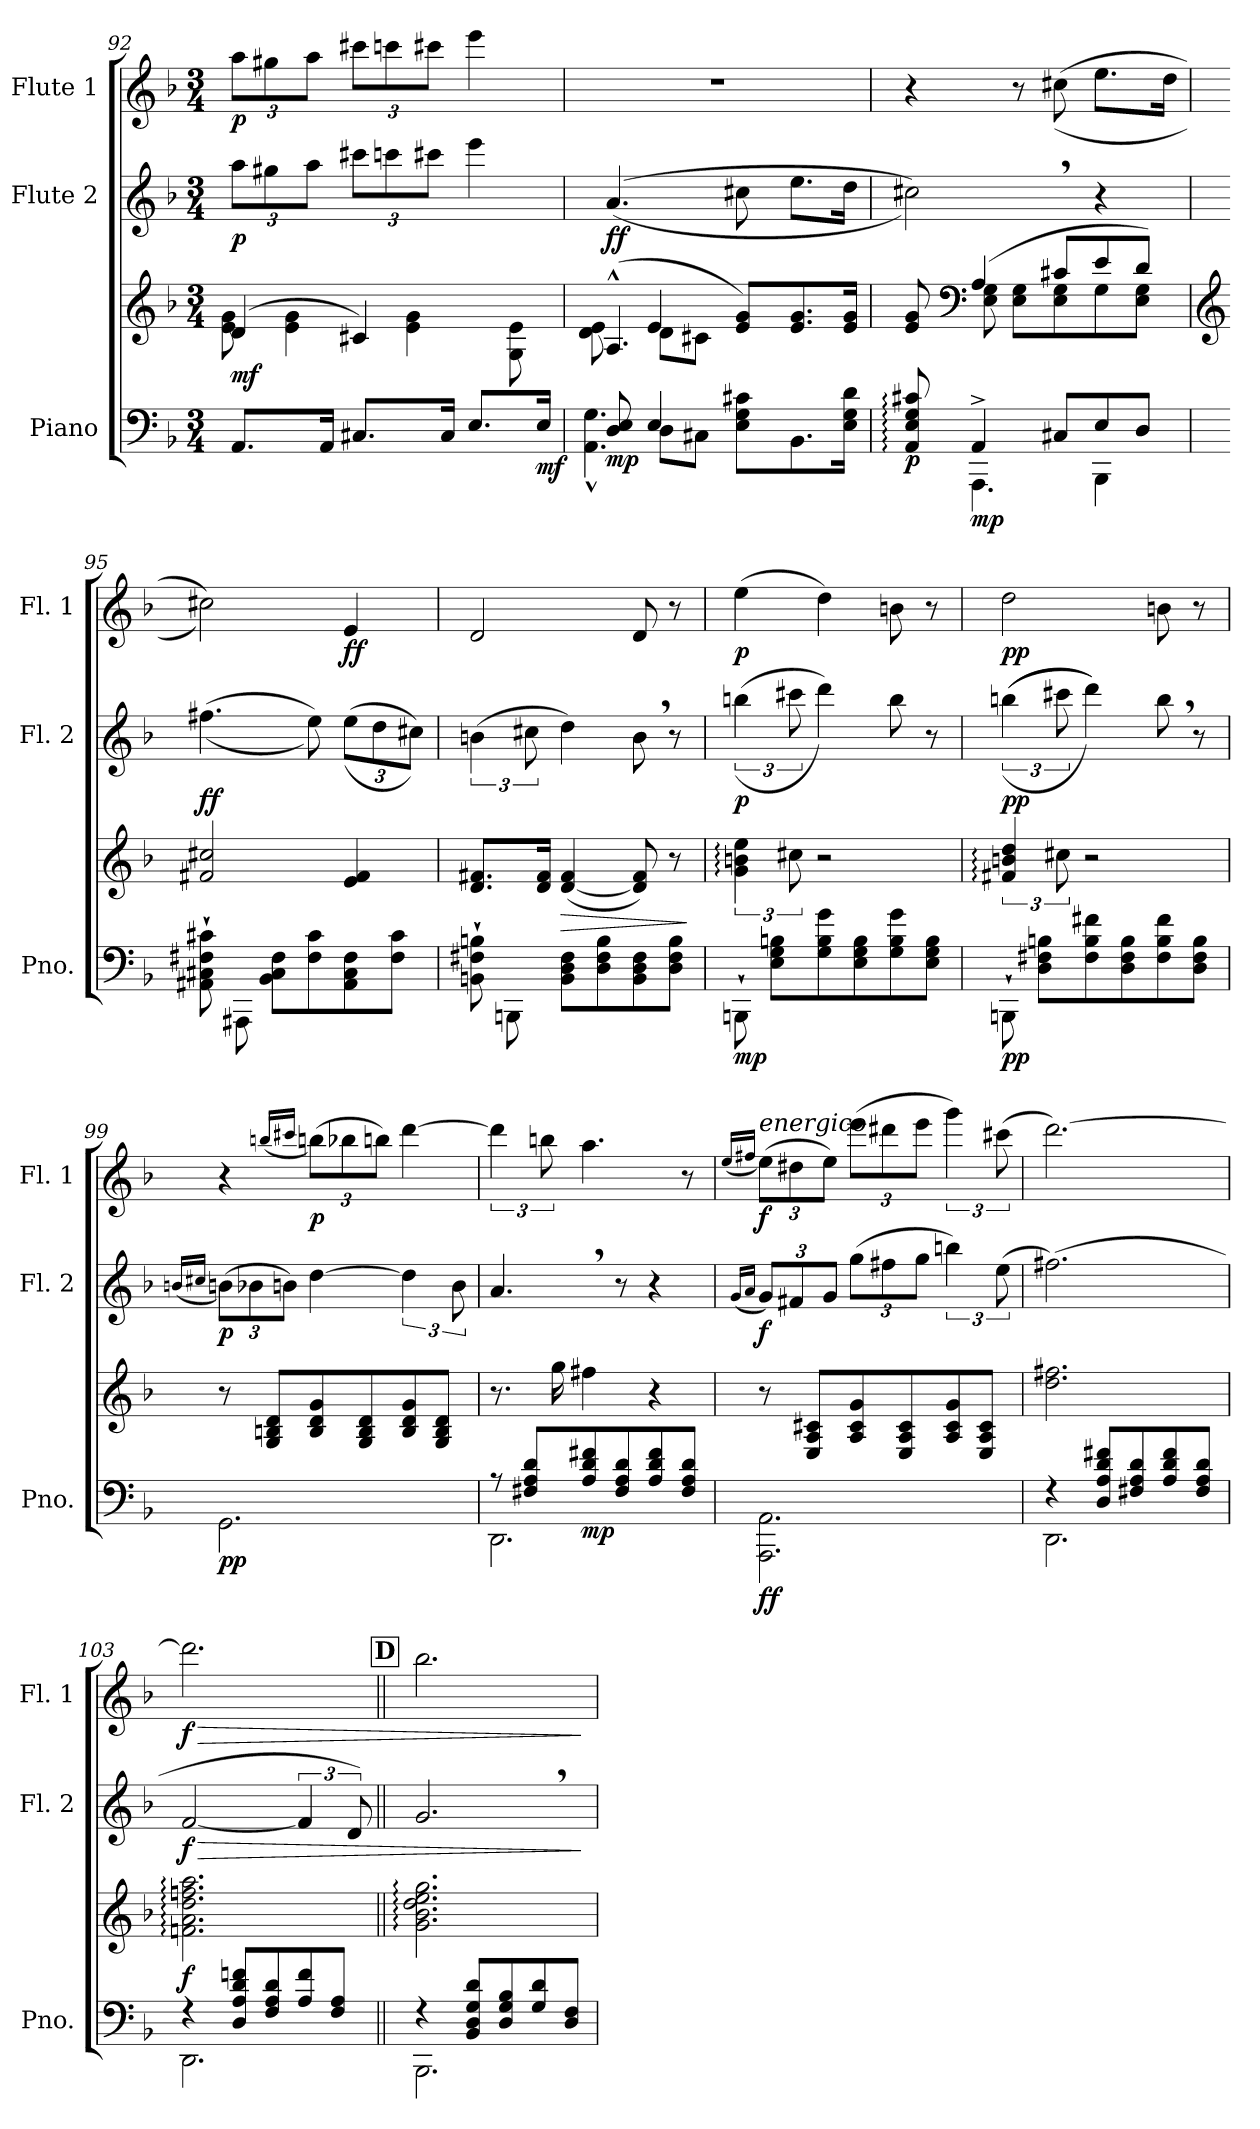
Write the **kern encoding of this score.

**kern	**kern	**dynam	**kern	**dynam	**kern	**dynam
*part3	*part3	*part3	*part2	*part2	*part1	*part1
*staff4	*staff3	*staff3/4	*staff2	*staff2	*staff1	*staff1
*I"Piano	*	*	*I"Flute 2	*	*I"Flute 1	*
*I'Pno.	*	*	*I'Fl. 2	*	*I'Fl. 1	*
*clefF4	*clefG2	*	*clefG2	*	*clefG2	*
*k[b-]	*k[b-]	*	*k[b-]	*	*k[b-]	*
*M3/4	*M3/4	*	*M3/4	*	*M3/4	*
=92	=92	=92	=92	=92	=92	=92
*	*^	*	*	*	*	*
*	*	*	*	*Xbrackettup	*	*Xbrackettup	*
!	!	!	!LO:DY:b	!	!LO:DY:b	!	!LO:DY:b
8.AA/L	(>4d/	8e\ 8g\	mf	12aa\L	p	12aa\L	p
.	.	.	.	12gg#X\	.	12gg#X\	.
.	.	4e\ 4g\	.	.	.	.	.
.	.	.	.	12aa\J	.	12aa\J	.
16AA/Jk	.	.	.	.	.	.	.
8.C#X/L	4c#X/)	.	.	12ccc#X\L	.	12ccc#X\L	.
.	.	.	.	12cccn\	.	12cccn\	.
.	.	4e\ 4g\	.	.	.	.	.
.	.	.	.	12ccc#X\J	.	12ccc#X\J	.
16C#/Jk	.	.	.	.	.	.	.
8.E/L	4ryy	.	.	4eee\	.	4eee\	.
.	.	8G\ 8e\	.	.	.	.	.
!	!	!	!LO:DY:b=2	!	!	!	!
16E/Jk	.	.	mf	.	.	.	.
!!LO:LB:g=z
=93	=93	=93	=93	=93	=93	=93	=93
*^	*	*^	*	*	*	*	*
*	*^	*	*	*	*	*	*	*	*
!	!	!	!	!	!	!LO:DY:b=2	!	!LO:DY:b	!	!
!	!	!	!	!	!	!	!	!LO:DY:n=1:b	!	!
8D/ 8E/	4.AA\^^ 4.G\^^	8ryy	(>4.A^^/	8d\ 8e\	8ryy	mp	(>(>4.a/	f f	2.r	.
4E/	.	8D\L	.	4e/	8d\L	.	.	.	.	.
.	.	8C#X\J	.	.	8c#X\J	.	.	.	.	.
16ryy	8E\ 8G\ 8c#X\L	8ryy	8e/ 8g/L)	8ryy	8ryy	.	8cc#X\	.	.	.
16ryy	.	.	.	.	.	.	.	.	.	.
4ryy	8.BB-\	4ryy	8.e/ 8.g/	4ryy	4ryy	.	8.ee\L	.	.	.
.	16E\ 16G\ 16d\Jk	.	16e/ 16g/Jk	.	.	.	16dd\Jk	.	.	.
*	*v	*v	*	*	*	*	*	*	*	*
=94	=94	=94	=94	=94	=94	=94	=94	=94	=94
!	!	!	!	!	!LO:DY:b=2	!	!	!	!
8AA/: 8E/: 8G/: 8c#X/:	8ryy	8e/ 8g/	8ryy	2.ryy	p	2cc#X,\))	.	4r	.
*	*	*clefF4	*	*	*	*	*	*	*
!	!	!	!	!	!LO:DY:b=2	!	!	!	!
4AA^/	4.AAA\	(>4A/	8E\ 8G\	.	mp	.	.	.	.
.	.	.	8E\ 8G\L	.	.	.	.	8r	.
!	!	!	!	!	!	!	!	!	!LO:DY:b
!	!	!	!	!	!	!	!	!	!LO:DY:n=1:b
8C#X/L	.	8c#X/L	8E\ 8G\	.	.	.	.	(>(>8cc#X\	mp mp
8E/	4BBB-\	8e/	8G\	.	.	4r	.	8.ee\L	.
8D/J	.	8d/J)	8E\ 8G\J	.	.	.	.	.	.
.	.	.	.	.	.	.	.	16dd\Jk	.
*v	*v	*	*	*	*	*	*	*	*
*	*v	*v	*v	*	*	*	*	*
=95	=95	=95	=95	=95	=95	=95
*	*clefG2	*	*	*	*	*
!	!	!	!	!LO:DY:b	!	!
!	!	!	!	!LO:DY:n=1:b	!	!
8AA#X\` 8C#X\` 8F#X\` 8c#X\`	2f#X/ 2cc#X/	.	(>(>4.ff#X\	f f	2cc#X\))	.
8AAA#X\	.	.	.	.	.	.
8BB-\ 8C#\ 8F#\L	.	.	.	.	.	.
8F#\ 8c#\	.	.	8ee\))	.	.	.
!	!	!	!	!	!	!LO:DY:b
!	!	!	!	!	!	!LO:DY:n=1:b
8AA#\ 8C#\ 8F#\	4e/ 4f#/	.	(>(>12ee\L	.	4e/	f f
.	.	.	12dd\	.	.	.
8F#\ 8c#\J	.	.	.	.	.	.
.	.	.	12cc#X\J))	.	.	.
=96	=96	=96	=96	=96	=96	=96
*	*	*	*brackettup	*	*	*
8BBn\` 8F#X\` 8Bn\`	8.d/ 8.f#X/L	.	(>6bn\	.	2d/	.
8BBBn\	.	.	.	.	.	.
.	.	.	12cc#X\	.	.	.
.	16d/ 16f#/Jk	.	.	.	.	.
!	!	!LO:HP:b	!	!	!	!
8BB\ 8D\ 8F#\L	(>[4d/ 4f#/	>	4dd\)	.	.	.
8D\ 8F#\ 8B\	.	.	.	.	.	.
8BB\ 8D\ 8F#\	8d/] 8f#/)	.	8b,\	.	8d/	.
8D\ 8F#\ 8B\J	8r	.	8r	.	8r	.
.	.	]	.	.	.	.
=97	=97	=97	=97	=97	=97	=97
!	!	!LO:DY:b=2	!	!LO:DY:b	!	!LO:DY:b
8BBBn`\	6g\: 6bn\: 6ee\:	mp	(>(>6bbn\	p	(>4ee\	p
8E\ 8G\ 8Bn\L	.	.	.	.	.	.
.	12cc#X\	.	12ccc#X\	.	.	.
8G\ 8B\ 8g\	2r	.	4ddd\))	.	4dd\)	.
8E\ 8G\ 8B\	.	.	.	.	.	.
8G\ 8B\ 8g\	.	.	8bb\	.	8bn\	.
8E\ 8G\ 8B\J	.	.	8r	.	8r	.
!!LO:PB:g=z
=98	=98	=98	=98	=98	=98	=98
!	!	!LO:DY:b=2	!	!LO:DY:b	!	!LO:DY:b
8BBBn`\	6f#X/: 6bn/: 6dd/:	pp	(>(>(>6bbn\	pp	2dd\	pp
8D\ 8F#X\ 8Bn\L	.	.	.	.	.	.
.	12cc#X\	.	12ccc#X\	.	.	.
8F#\ 8B\ 8f#X\	2r	.	4ddd\)))	.	.	.
8D\ 8F#\ 8B\	.	.	.	.	.	.
8F#\ 8B\ 8f#\	.	.	8bb,\	.	8bn\	.
8D\ 8F#\ 8B\J	.	.	8r	.	8r	.
=99	=99	=99	=99	=99	=99	=99
.	.	.	(<16qbni/LL	.	.	.
.	.	.	16qcc#Xi/JJ	.	.	.
*	*	*	*Xbrackettup	*	*	*
!	!	!LO:DY:b=2	!	!	!	!
!	!	!LO:DY:n=1:b	!	!LO:DY:b	!	!
2.GG\	8r	p p	(>12bn\L)	p	4r	.
.	.	.	12b-X\	.	.	.
.	8G/ 8Bn/ 8d/L	.	.	.	.	.
.	.	.	12bn\J)	.	.	.
.	.	.	.	.	(<16qbbnj/LL	.
.	.	.	.	.	16qccc#Xj/JJ	.
!	!	!	!	!	!	!LO:DY:b
.	8B/ 8d/ 8g/	.	[4dd\	.	(>12bbn\L)	p
.	.	.	.	.	12bb-X\	.
.	8G/ 8B/ 8d/	.	.	.	.	.
.	.	.	.	.	12bbn\J)	.
*	*	*	*brackettup	*	*	*
.	8B/ 8d/ 8g/	.	6dd\]	.	[4ddd\	.
.	8G/ 8B/ 8d/J	.	.	.	.	.
.	.	.	12b\	.	.	.
=100	=100	=100	=100	=100	=100	=100
*^	*	*	*	*	*	*
*	*	*	*	*	*	*brackettup	*
8r	2.DD\	8.r	.	4.a,/	.	6ddd\]	.
8F#X/ 8A/ 8d/L	.	.	.	.	.	.	.
.	.	.	.	.	.	12bbn\	.
.	.	16gg\	.	.	.	.	.
!	!	!	!LO:DY:b=2	!	!	!	!
8A/ 8d/ 8f#X/	.	4ff#X\	mp	.	.	4.aa\	.
8F#/ 8A/ 8d/	.	.	.	8r	.	.	.
8A/ 8d/ 8f#/	.	4r	.	4r	.	.	.
8F#/ 8A/ 8d/J	.	.	.	.	.	8r	.
*v	*v	*	*	*	*	*	*
=101	=101	=101	=101	=101	=101	=101
.	.	.	(<16qgi/LL	.	(<16qeej/LL	.
.	.	.	16qai/JJ	.	16qff#Xj/JJ	.
*	*	*	*Xbrackettup	*	*Xbrackettup	*
!	!	!	!	!	!LO:TX:a:i:t=energico	!
!	!	!LO:DY:b=2	!	!	!	!
!	!	!LO:DY:n=1:b	!	!LO:DY:b	!	!LO:DY:b
2.AAA\ 2.AA\	8r	f f	12g/L)	f	(>12ee\L)	f
.	.	.	12f#X/	.	12dd#X\	.
.	8E/ 8A/ 8c#X/L	.	.	.	.	.
.	.	.	12g/J	.	12ee\J)	.
.	8A/ 8c#/ 8g/	.	(>12gg\L	.	(>12eee\L	.
.	.	.	12ff#X\	.	12ddd#X\	.
.	8E/ 8A/ 8c#/	.	.	.	.	.
.	.	.	12gg\J	.	12eee\J	.
*	*	*	*brackettup	*	*brackettup	*
.	8A/ 8c#/ 8g/	.	6bbn\)	.	6ggg\)	.
.	8E/ 8A/ 8c#/J	.	.	.	.	.
.	.	.	(>12ee\	.	(>12ccc#X\	.
=102	=102	=102	=102	=102	=102	=102
*^	*	*	*	*	*	*
4r	2.DD\	2.dd\ 2.ff#X\	.	(<2.ff#X\)	.	[2.ddd\)	.
8D/ 8A/ 8d/ 8f#X/L	.	.	.	.	.	.	.
8F#X/ 8A/ 8d/	.	.	.	.	.	.	.
8A/ 8d/ 8f#/	.	.	.	.	.	.	.
8F#/ 8A/ 8d/J	.	.	.	.	.	.	.
!!LO:LB:g=z
=103	=103	=103	=103	=103	=103	=103	=103
!	!	!	!LO:DY:b	!	!LO:HP:b	!	!LO:HP:b
!	!	!	!	!	!LO:DY:n=1:b	!	!LO:DY:n=1:b
4r	2.DD\	2.fn\: 2.a\: 2.dd\: 2.ffn\: 2.aa\:	f	[2f/	> f	2.ddd\]	> f
8D/ 8A/ 8d/ 8fn/L	.	.	.	.	.	.	.
8F/ 8A/ 8d/	.	.	.	.	.	.	.
8A/ 8f/	.	.	.	6f/]	.	.	.
8F/ 8A/J	.	.	.	.	.	.	.
.	.	.	.	12d/)	.	.	.
!!LO:REH:place=s1:a:B:fs=14:t=D
=104||	=104||	=104||	=104||	=104||	=104||	=104||	=104||
4r	2.BBB-\	2.g\: 2.b-\: 2.dd\: 2.ee\: 2.gg\:	.	2.g,/	.	2.bb-\	.
8BB-/ 8D/ 8G/ 8d/L	.	.	.	.	.	.	.
8D/ 8G/ 8B-/	.	.	.	.	.	.	.
8G/ 8d/	.	.	.	.	.	.	.
8D/ 8F/J	.	.	.	.	.	.	.
*v	*v	*	*	*	*	*	*
.	.	.	.	]	.	]
=	=	=	=	=	=	=
*-	*-	*-	*-	*-	*-	*-
